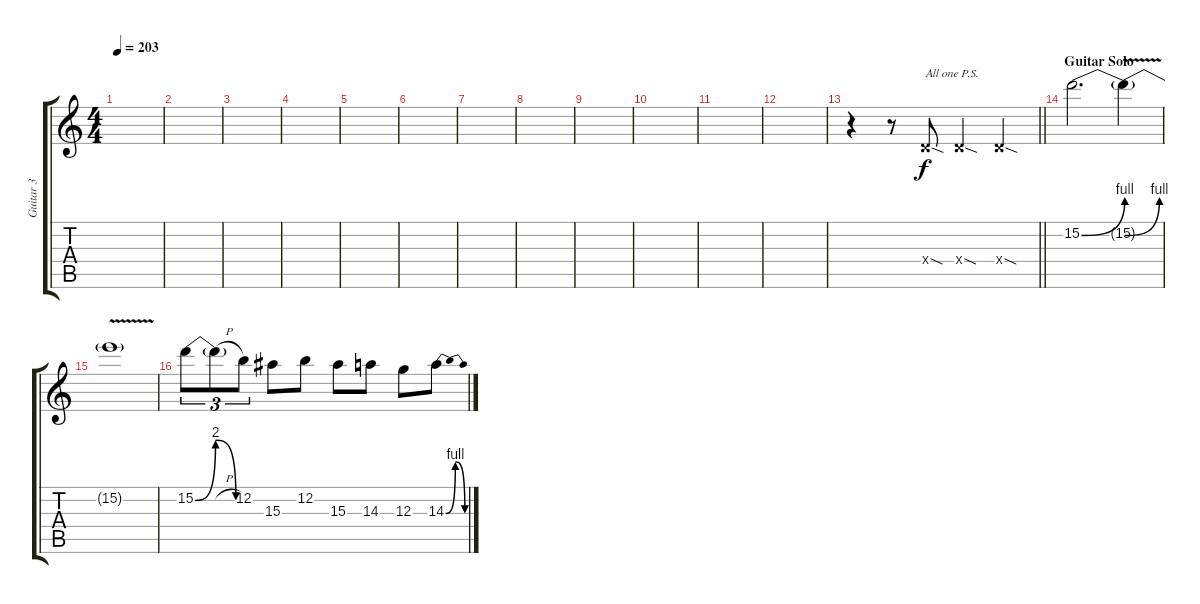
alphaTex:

\track ("Guitar 3" "Guitar 3") {instrument distortionguitar}
\staff {score tabs}
\tuning (E4 B3 G3 D3 A2 D2) {hide}
\ts (4 4)
\tempo 203
\clef g2
\ks c
|
|
|
|
|
|
|
|
|
|
|
|
\barLineRight lightlight
r.4 r.8 0.4{sod x}.8{txt "All one P.S."} 0.4{sod x}.4 0.4{sod x}.4 |
\section ("" "Guitar Solo")
15.2{be (bend 0 0 60 4)}.2{d} 15.2{be (bend 0 0 60 4) v t}.4 |
15.2{t}.1 |
15.2{be (bendrelease 0 0 15 8 15 8 60 0)}.8{tu (3 2)} 15.2{h t}.8{tu (3 2)} 12.2.8{tu (3 2)} 15.3.8 12.2.8 15.3.8 14.3.8 12.3.8 14.3{be (bendrelease 0 0 15 4 15 4 60 0)}.8
